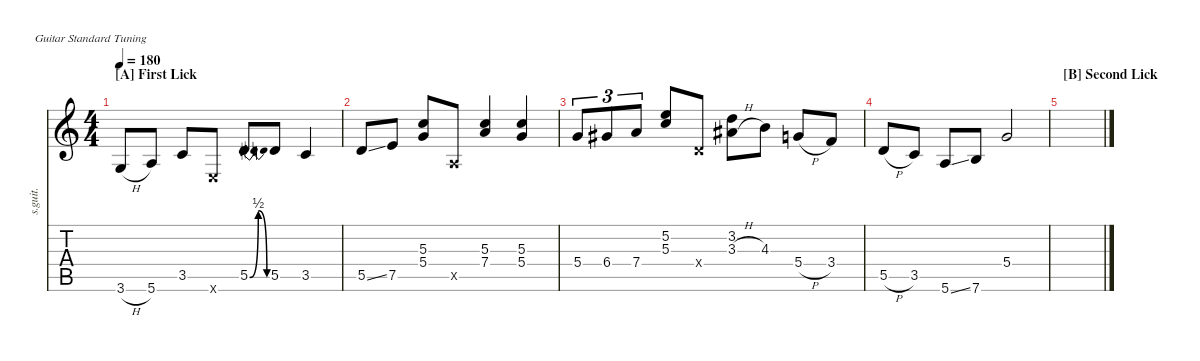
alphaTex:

\defaultSystemsLayout 4
\hideDynamics
\bracketExtendMode nobrackets
\otherSystemsTrackNameOrientation horizontal
\track ("Steel Guitar" "s.guit.") {defaultSystemsLayout 4 instrument acousticguitarsteel}
\staff {score tabs}
\tuning (E4 B3 G3 D3 A2 E2)
\ts (4 4)
\section ("A" "First Lick")
\tempo 180
\clef g2
\scale
1.14368
\ks c
3.6{h}.8{dy mf instrument acousticguitarsteel beam Up} 5.6.8{beam Up} 3.5.8{beam Up} 0.6{x}.8{beam Up} 5.5{be (bendrelease 0 0 8.4 2 20.4 2 30 0)}.8{beam Up} 5.5.8{beam Up} 3.5.4{beam Up} |
\scale
0.952105 5.5{ss}.8{beam Up} 7.5.8{beam Up} (5.4 5.3).8{beam Up} 0.5{x}.8{beam Up} (7.4 5.3).4{beam Up} (5.3 5.4).4{beam Up} |
\scale
0.952105 5.4.8{tu (3 2) beam Up} 6.4{acc #}.8{tu (3 2) beam Up} 7.4.8{tu (3 2) beam Up} (5.3 5.2).8{beam Up} 0.4{x}.8{beam Up} (3.2 3.3{h acc #}).8{beam Down} 4.3.8{beam Down} 5.4{h}.8{beam Up} 3.4.8{beam Up} |
\scale
0.952105 5.5{h}.8{beam Up} 3.5.8{beam Up} 5.6{ss}.8{beam Up} 7.6.8{beam Up} 5.4.2{beam Up} |
\section ("B" "Second Lick")
\scale
1.15679 |
\scale
0.890445 |
\scale
0.952762
